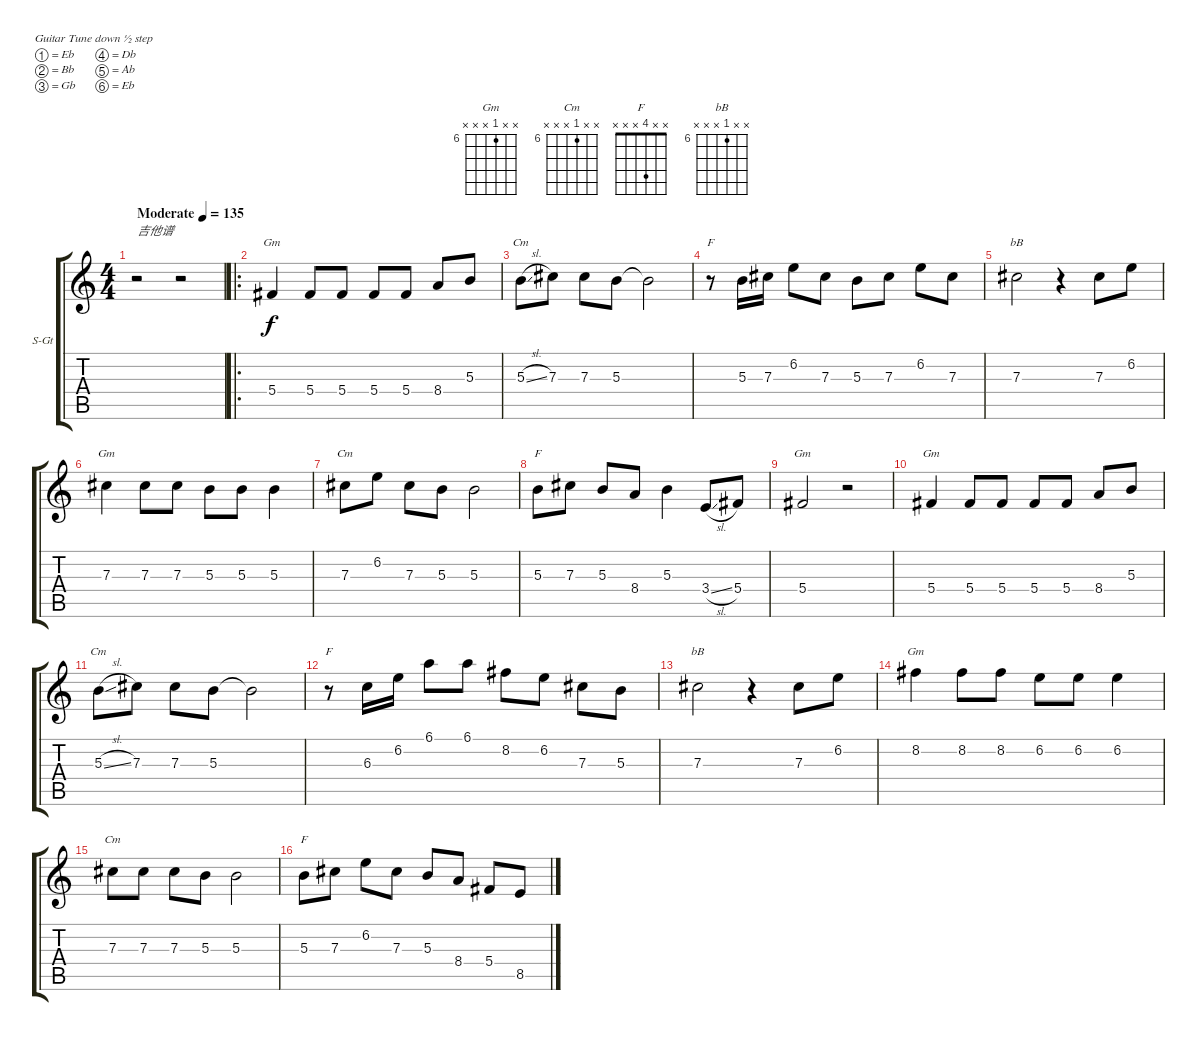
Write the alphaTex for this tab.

\bracketExtendMode groupsimilarinstruments
\firstSystemTrackNameOrientation horizontal
\otherSystemsTrackNameOrientation horizontal
\track ("Ö÷Òô¼ªËû" "S-Gt") {instrument acousticguitarsteel}
\staff {score tabs}
\tuning (Eb4 Bb3 Gb3 Db3 Ab2 Eb2)
\chord ("Gm" x x x 4 x x)
\chord ("Cm" x x 4 x x x)
\chord ("F" 0 1 2 3 x x)
\chord ("bB" x x 6 x x x) {firstfret 6}
\chord ("Gm" x x 6 x x x) {firstfret 6}
\chord ("Cm" x x 6 x x x) {firstfret 6}
\chord ("F" x x 4 x x x)
\ts (4 4)
\beaming (8 2 2 2 2)
\tempo (135 "Moderate")
\clef g2
\ks c
r.2{txt "吉他谱" dy f instrument acousticguitarsteel} r.2 |
\ro
5.4.4{ch "Gm"} 5.4.8 5.4.8 5.4.8 5.4.8 8.4.8 5.3.8 |
5.3{sl}.8{ch "Cm"} 7.3.8 7.3.8 5.3.8 5.3{t}.2 |
r.8{ch "F"} 5.3.16 7.3.16 6.2.8 7.3.8 5.3.8 7.3.8 6.2.8 7.3.8 |
7.3.2{ch "bB"} r.4 7.3.8 6.2.8 |
7.3.4{ch "Gm"} 7.3.8 7.3.8 5.3.8 5.3.8 5.3.4 |
7.3.8{ch "Cm"} 6.2.8 7.3.8 5.3.8 5.3.2 |
5.3.8{ch "F"} 7.3.8 5.3.8 8.4.8 5.3.4 3.4{sl}.8 5.4.8 |
5.4.2{ch "Gm"} r.2 |
5.4.4{ch "Gm"} 5.4.8 5.4.8 5.4.8 5.4.8 8.4.8 5.3.8 |
5.3{sl}.8{ch "Cm"} 7.3.8 7.3.8 5.3.8 5.3{t}.2 |
r.8{ch "F"} 6.3.16 6.2.16 6.1.8 6.1.8 8.2.8 6.2.8 7.3.8 5.3.8 |
7.3.2{ch "bB"} r.4 7.3.8 6.2.8 |
8.2.4{ch "Gm"} 8.2.8 8.2.8 6.2.8 6.2.8 6.2.4 |
7.3.8{ch "Cm"} 7.3.8 7.3.8 5.3.8 5.3.2 |
5.3.8{ch "F"} 7.3.8 6.2.8 7.3.8 5.3.8 8.4.8 5.4.8 8.5.8
